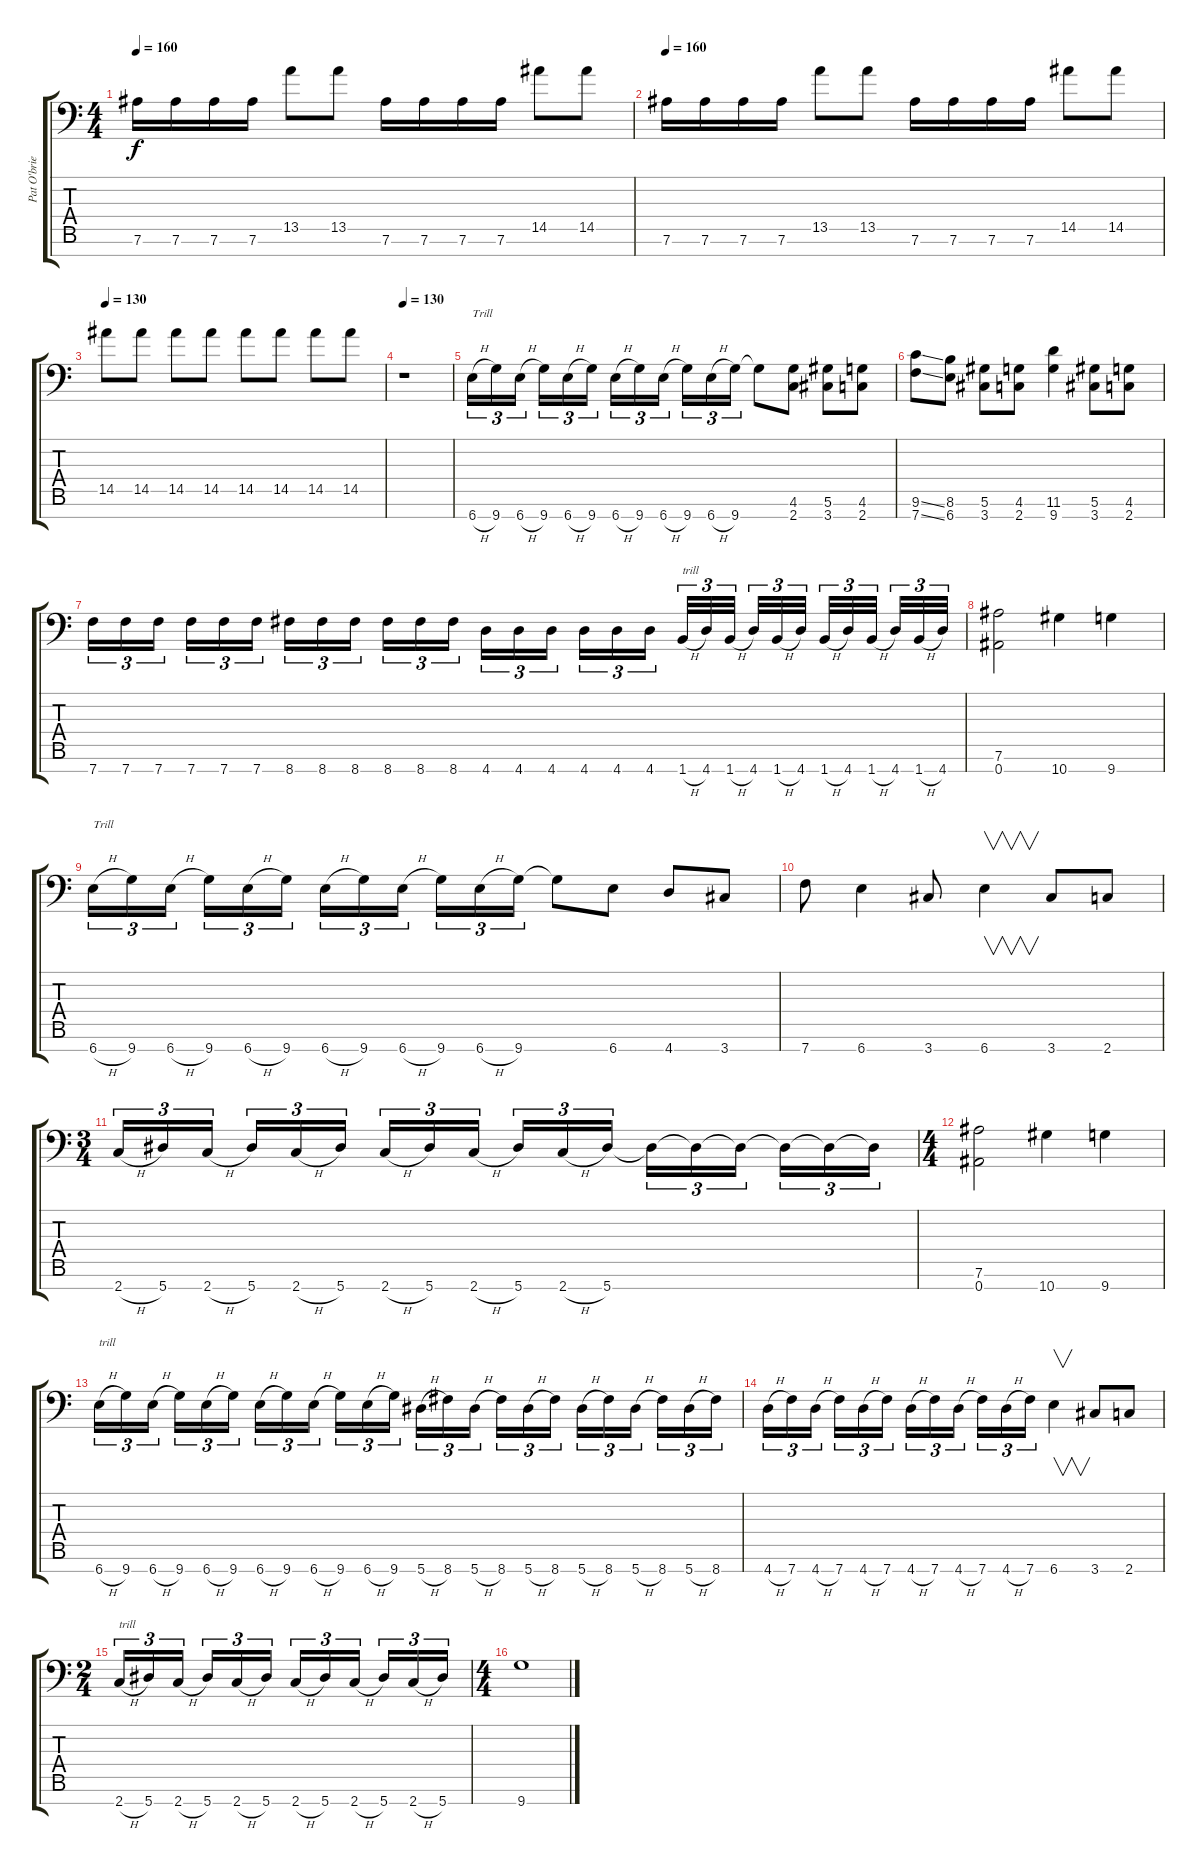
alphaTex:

\track ("Pat O'brien" "Pat O'brie") {instrument distortionguitar}
\staff {score tabs}
\tuning (Eb4 Bb3 Gb3 Db3 Ab2 Eb2 Bb1) {hide}
\ts (4 4)
\tempo 160
\clef f4
\ks c
7.6.16{dy f} 7.6.16 7.6.16 7.6.16 13.5.8 13.5.8 7.6.16 7.6.16 7.6.16 7.6.16 14.5.8 14.5.8 |
\tempo 160
7.6.16 7.6.16 7.6.16 7.6.16 13.5.8 13.5.8 7.6.16 7.6.16 7.6.16 7.6.16 14.5.8 14.5.8 |
\tempo 130
14.5.8 14.5.8 14.5.8 14.5.8 14.5.8 14.5.8 14.5.8 14.5.8 |
\tempo 130
r.1 |
6.7{h}.16{tu (3 2) txt "Trill"} 9.7.16{tu (3 2)} 6.7{h}.16{tu (3 2)} 9.7.16{tu (3 2)} 6.7{h}.16{tu (3 2)} 9.7.16{tu (3 2)} 6.7{h}.16{tu (3 2)} 9.7.16{tu (3 2)} 6.7{h}.16{tu (3 2)} 9.7.16{tu (3 2)} 6.7{h}.16{tu (3 2)} 9.7.16{tu (3 2)} 9.7{t}.8 (4.6 2.7).8 (5.6 3.7).8 (4.6 2.7).8 |
(9.6{ss} 7.7{ss}).8 (8.6 6.7).8 (5.6 3.7).8 (4.6 2.7).8 (11.6 9.7).4 (5.6 3.7).8 (4.6 2.7).8 |
7.7.16{tu (3 2)} 7.7.16{tu (3 2)} 7.7.16{tu (3 2)} 7.7.16{tu (3 2)} 7.7.16{tu (3 2)} 7.7.16{tu (3 2)} 8.7.16{tu (3 2)} 8.7.16{tu (3 2)} 8.7.16{tu (3 2)} 8.7.16{tu (3 2)} 8.7.16{tu (3 2)} 8.7.16{tu (3 2)} 4.7.16{tu (3 2)} 4.7.16{tu (3 2)} 4.7.16{tu (3 2)} 4.7.16{tu (3 2)} 4.7.16{tu (3 2)} 4.7.16{tu (3 2)} 1.7{h}.32{tu (3 2) txt "trill"} 4.7.32{tu (3 2)} 1.7{h}.32{tu (3 2)} 4.7.32{tu (3 2)} 1.7{h}.32{tu (3 2)} 4.7.32{tu (3 2)} 1.7{h}.32{tu (3 2)} 4.7.32{tu (3 2)} 1.7{h}.32{tu (3 2)} 4.7.32{tu (3 2)} 1.7{h}.32{tu (3 2)} 4.7.32{tu (3 2)} |
(7.6 0.7).2 10.7.4 9.7.4 |
6.7{h}.16{tu (3 2) txt "Trill"} 9.7.16{tu (3 2)} 6.7{h}.16{tu (3 2)} 9.7.16{tu (3 2)} 6.7{h}.16{tu (3 2)} 9.7.16{tu (3 2)} 6.7{h}.16{tu (3 2)} 9.7.16{tu (3 2)} 6.7{h}.16{tu (3 2)} 9.7.16{tu (3 2)} 6.7{h}.16{tu (3 2)} 9.7.16{tu (3 2)} 9.7{t}.8 6.7.8 4.7.8 3.7.8 |
7.7.8 6.7.4 3.7.8 6.7.4{v} 3.7.8 2.7.8 |
\ts (3 4)
2.7{h}.16{tu (3 2)} 5.7.16{tu (3 2)} 2.7{h}.16{tu (3 2)} 5.7.16{tu (3 2)} 2.7{h}.16{tu (3 2)} 5.7.16{tu (3 2)} 2.7{h}.16{tu (3 2)} 5.7.16{tu (3 2)} 2.7{h}.16{tu (3 2)} 5.7.16{tu (3 2)} 2.7{h}.16{tu (3 2)} 5.7.16{tu (3 2)} 5.7{t}.16{tu (3 2)} 5.7{t}.16{tu (3 2)} 5.7{t}.16{tu (3 2)} 5.7{t}.16{tu (3 2)} 5.7{t}.16{tu (3 2)} 5.7{t}.16{tu (3 2)} |
\ts (4 4)
(7.6 0.7).2 10.7.4 9.7.4 |
6.7{h}.16{tu (3 2) txt "trill"} 9.7.16{tu (3 2)} 6.7{h}.16{tu (3 2)} 9.7.16{tu (3 2)} 6.7{h}.16{tu (3 2)} 9.7.16{tu (3 2)} 6.7{h}.16{tu (3 2)} 9.7.16{tu (3 2)} 6.7{h}.16{tu (3 2)} 9.7.16{tu (3 2)} 6.7{h}.16{tu (3 2)} 9.7.16{tu (3 2)} 5.7{h}.16{tu (3 2)} 8.7.16{tu (3 2)} 5.7{h}.16{tu (3 2)} 8.7.16{tu (3 2)} 5.7{h}.16{tu (3 2)} 8.7.16{tu (3 2)} 5.7{h}.16{tu (3 2)} 8.7.16{tu (3 2)} 5.7{h}.16{tu (3 2)} 8.7.16{tu (3 2)} 5.7{h}.16{tu (3 2)} 8.7.16{tu (3 2)} |
4.7{h}.16{tu (3 2)} 7.7.16{tu (3 2)} 4.7{h}.16{tu (3 2)} 7.7.16{tu (3 2)} 4.7{h}.16{tu (3 2)} 7.7.16{tu (3 2)} 4.7{h}.16{tu (3 2)} 7.7.16{tu (3 2)} 4.7{h}.16{tu (3 2)} 7.7.16{tu (3 2)} 4.7{h}.16{tu (3 2)} 7.7.16{tu (3 2)} 6.7.4{v} 3.7.8 2.7.8 |
\ts (2 4)
2.7{h}.16{tu (3 2) txt "trill"} 5.7.16{tu (3 2)} 2.7{h}.16{tu (3 2)} 5.7.16{tu (3 2)} 2.7{h}.16{tu (3 2)} 5.7.16{tu (3 2)} 2.7{h}.16{tu (3 2)} 5.7.16{tu (3 2)} 2.7{h}.16{tu (3 2)} 5.7.16{tu (3 2)} 2.7{h}.16{tu (3 2)} 5.7.16{tu (3 2)} |
\ts (4 4)
9.7.1
